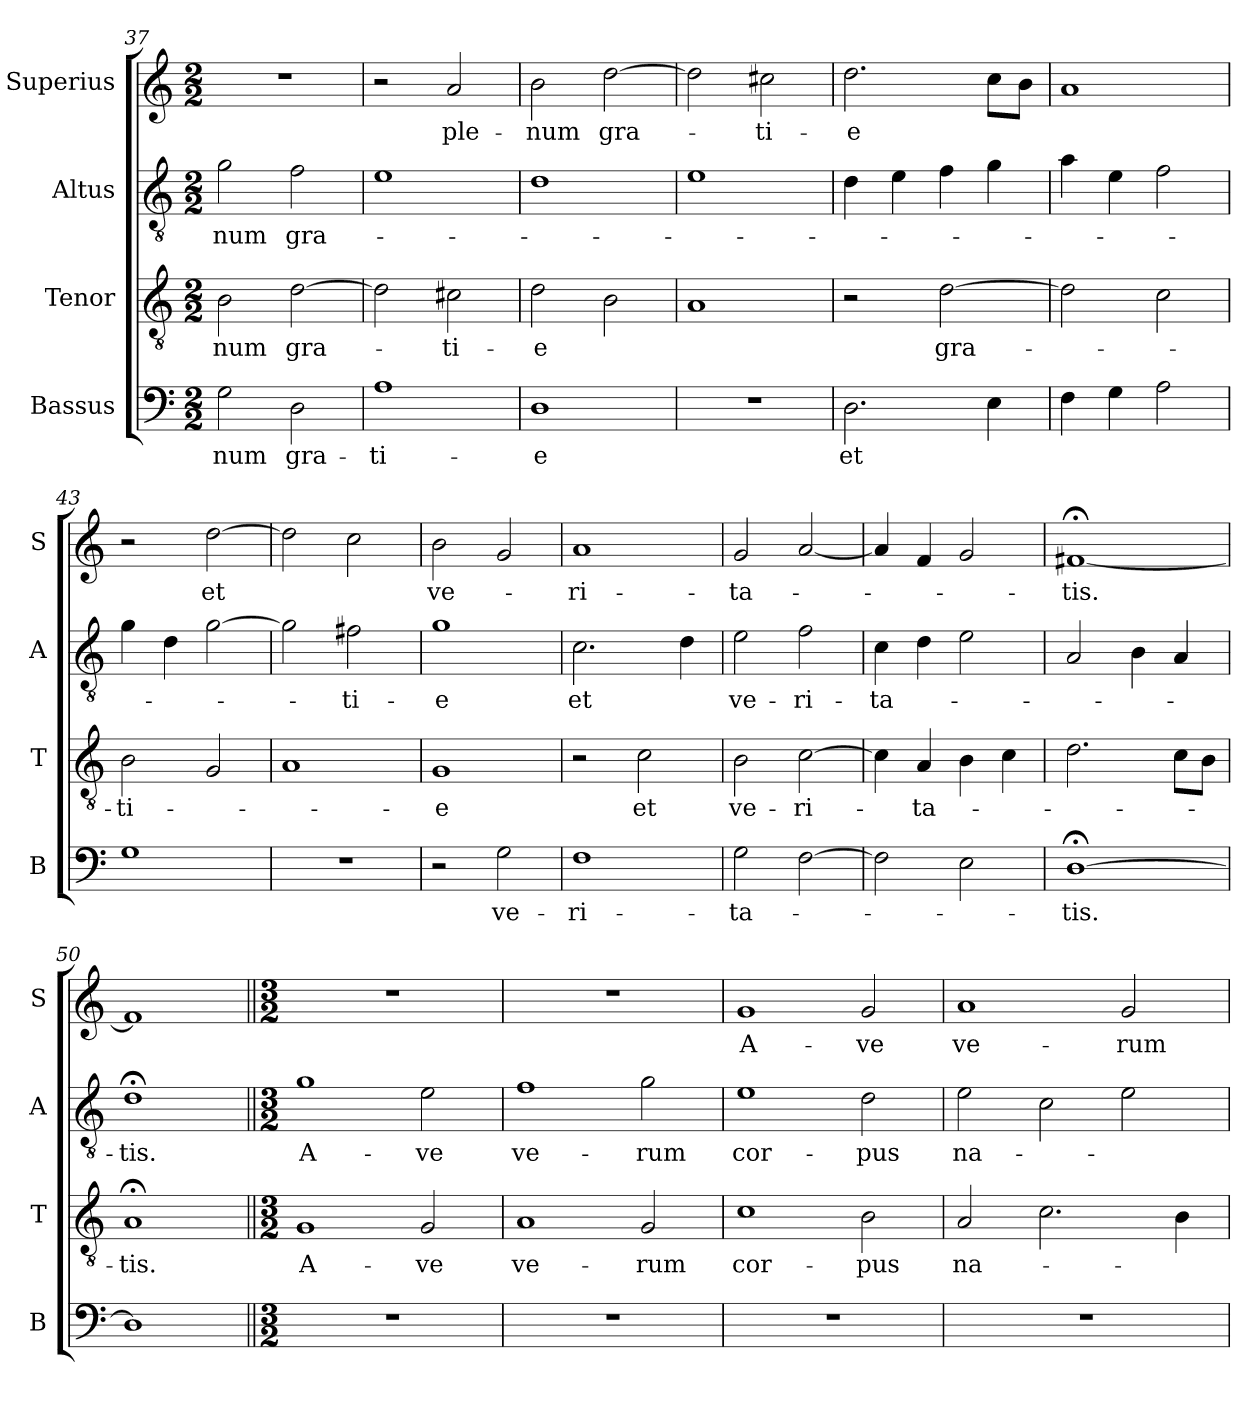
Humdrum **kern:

**kern	**text	**kern	**text	**kern	**text	**kern	**text
*part4	*part4	*part3	*part3	*part2	*part2	*part1	*part1
*staff4	*staff4	*staff3	*staff3	*staff2	*staff2	*staff1	*staff1
*I"Bassus	*	*I"Tenor	*	*I"Altus	*	*I"Superius	*
*I'B	*	*I'T	*	*I'A	*	*I'S	*
*clefF4	*	*clefGv2	*	*clefGv2	*	*clefG2	*
*k[]	*	*k[]	*	*k[]	*	*k[]	*
*M2/2	*	*M2/2	*	*M2/2	*	*M2/2	*
=37	=37	=37	=37	=37	=37	=37	=37
2G	-num	2B	-num	2g	-num	1r	.
2D	gra-	[2d	gra-	2f	gra-	.	.
=38	=38	=38	=38	=38	=38	=38	=38
1A	-ti-	2d]	.	1e	.	2r	.
.	.	2c#X	-ti-	.	.	2a	ple-
=39	=39	=39	=39	=39	=39	=39	=39
1D	-e	2d	-e	1d	.	2b	-num
.	.	2B	.	.	.	[2dd	gra-
=40	=40	=40	=40	=40	=40	=40	=40
1r	.	1A	.	1e	.	2dd]	.
.	.	.	.	.	.	2cc#X	-ti-
=41	=41	=41	=41	=41	=41	=41	=41
2.D	et	2r	.	4d	.	2.dd	-e
.	.	.	.	4e	.	.	.
.	.	[2d	gra-	4f	.	.	.
4E	.	.	.	4g	.	8ccL	.
.	.	.	.	.	.	8bJ	.
=42	=42	=42	=42	=42	=42	=42	=42
4F	.	2d]	.	4a	.	1a	.
4G	.	.	.	4e	.	.	.
2A	.	2c	.	2f	.	.	.
=43	=43	=43	=43	=43	=43	=43	=43
1G	.	2B	-ti-	4g	.	2r	.
.	.	.	.	4d	.	.	.
.	.	2G	.	[2g	.	[2dd	et
=44	=44	=44	=44	=44	=44	=44	=44
1r	.	1A	.	2g]	.	2dd]	.
.	.	.	.	2f#X	-ti-	2cc	.
=45	=45	=45	=45	=45	=45	=45	=45
2r	.	1G	-e	1g	-e	2b	ve-
2G	ve-	.	.	.	.	2g	.
=46	=46	=46	=46	=46	=46	=46	=46
1F	-ri-	2r	.	2.c	et	1a	-ri-
.	.	2c	et	.	.	.	.
.	.	.	.	4d	.	.	.
=47	=47	=47	=47	=47	=47	=47	=47
2G	-ta-	2B	ve-	2e	ve-	2g	-ta-
[2F	.	[2c	-ri-	2f	-ri-	[2a	.
=48	=48	=48	=48	=48	=48	=48	=48
2F]	.	4c]	.	4c	-ta-	4a]	.
.	.	4A	-ta-	4d	.	4f	.
2E	.	4B	.	2e	.	2g	.
.	.	4c	.	.	.	.	.
=49	=49	=49	=49	=49	=49	=49	=49
[1D;<	-tis.	2.d	.	2A	.	[1f#X;<	-tis.
.	.	.	.	4B	.	.	.
.	.	8cL	.	4A	.	.	.
.	.	8BJ	.	.	.	.	.
=50	=50	=50	=50	=50	=50	=50	=50
1D]	.	1A;<	-tis.	1d;<	-tis.	1f#]	.
=51||	=51||	=51||	=51||	=51||	=51||	=51||	=51||
*M3/2	*	*M3/2	*	*M3/2	*	*M3/2	*
1.r	.	1G	A-	1g	A-	1.r	.
.	.	2G	-ve	2e	-ve	.	.
=52	=52	=52	=52	=52	=52	=52	=52
1.r	.	1A	ve-	1f	ve-	1.r	.
.	.	2G	-rum	2g	-rum	.	.
=53	=53	=53	=53	=53	=53	=53	=53
1.r	.	1c	cor-	1e	cor-	1g	A-
.	.	2B	-pus	2d	-pus	2g	-ve
=54	=54	=54	=54	=54	=54	=54	=54
1.r	.	2A	na-	2e	na-	1a	ve-
.	.	2.c	.	2c	.	.	.
.	.	.	.	2e	.	2g	-rum
.	.	4B	.	.	.	.	.
=	=	=	=	=	=	=	=
*-	*-	*-	*-	*-	*-	*-	*-
